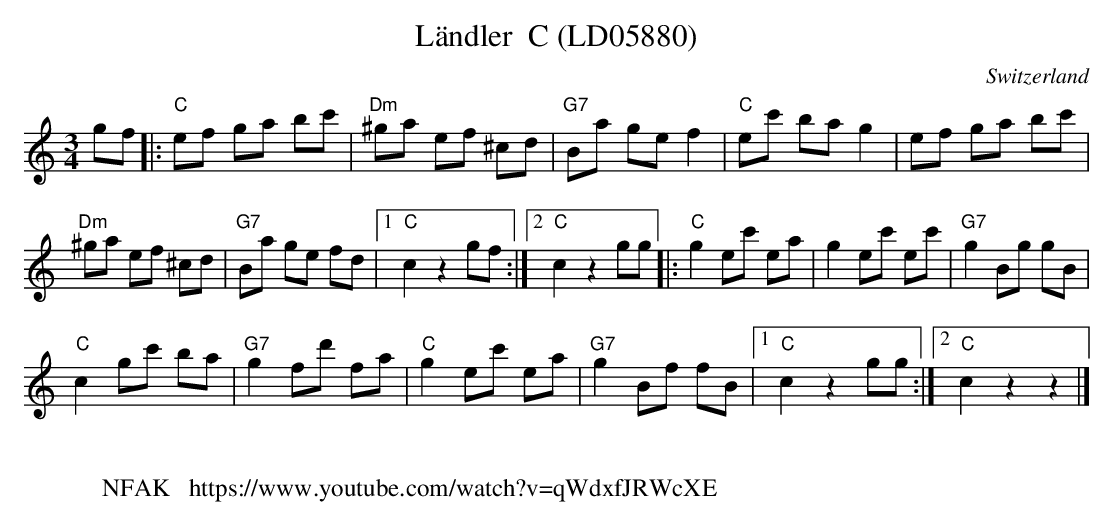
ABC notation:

X:1
T:Ländler  C (LD05880)
O:Switzerland
M:3/4
L:1/8
K:C major
gf |: "C"ef ga bc' | "Dm"^ga ef ^cd | "G7"Ba gef2 | "C"ec' bag2 | ef ga bc' |
"Dm"^ga ef ^cd | "G7"Ba ge fd |1 "C"c2z2gf :|2 "C"c2z2gg |: "C"g2ec' ea | g2 ec' ec' | "G7"g2Bg gB |
"C"c2 gc' ba | "G7"g2 fd' fa | "C"g2 ec' ea | "G7"g2Bf fB |1 "C"c2z2gg :|2 "C"c2z2z2 |]
W:
W: NFAK   https://www.youtube.com/watch?v=qWdxfJRWcXE
